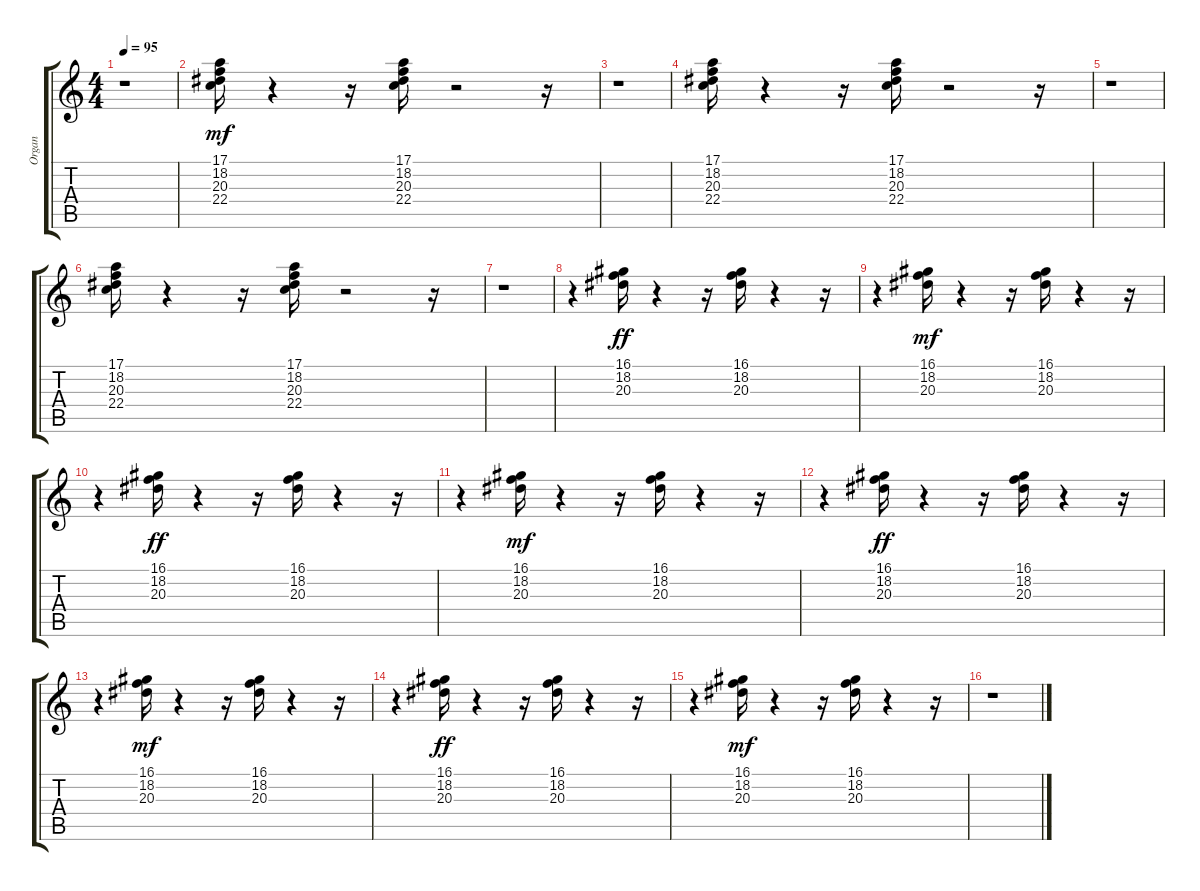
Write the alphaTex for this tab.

\track ("Organ" "Organ") {instrument drawbarorgan}
\staff {score tabs}
\tuning (E4 B3 G3 D3 A2 E2) {hide}
\ts (4 4)
\tempo 95
\clef g2
\ks c
r.1{dy mf} |
(17.1 18.2 20.3 22.4).16 r.4 r.16 (17.1 18.2 20.3 22.4).16 r.2 r.16 |
r.1 |
(17.1 18.2 20.3 22.4).16 r.4 r.16 (17.1 18.2 20.3 22.4).16 r.2 r.16 |
r.1 |
(17.1 18.2 20.3 22.4).16 r.4 r.16 (17.1 18.2 20.3 22.4).16 r.2 r.16 |
r.1 |
r.4 (16.1 18.2 20.3).16{dy ff} r.4 r.16 (16.1 18.2 20.3).16 r.4 r.16 |
r.4 (16.1 18.2 20.3).16{dy mf} r.4 r.16 (16.1 18.2 20.3).16 r.4 r.16 |
r.4 (16.1 18.2 20.3).16{dy ff} r.4 r.16 (16.1 18.2 20.3).16 r.4 r.16 |
r.4 (16.1 18.2 20.3).16{dy mf} r.4 r.16 (16.1 18.2 20.3).16 r.4 r.16 |
r.4 (16.1 18.2 20.3).16{dy ff} r.4 r.16 (16.1 18.2 20.3).16 r.4 r.16 |
r.4 (16.1 18.2 20.3).16{dy mf} r.4 r.16 (16.1 18.2 20.3).16 r.4 r.16 |
r.4 (16.1 18.2 20.3).16{dy ff} r.4 r.16 (16.1 18.2 20.3).16 r.4 r.16 |
r.4 (16.1 18.2 20.3).16{dy mf} r.4 r.16 (16.1 18.2 20.3).16 r.4 r.16 |
r.1
